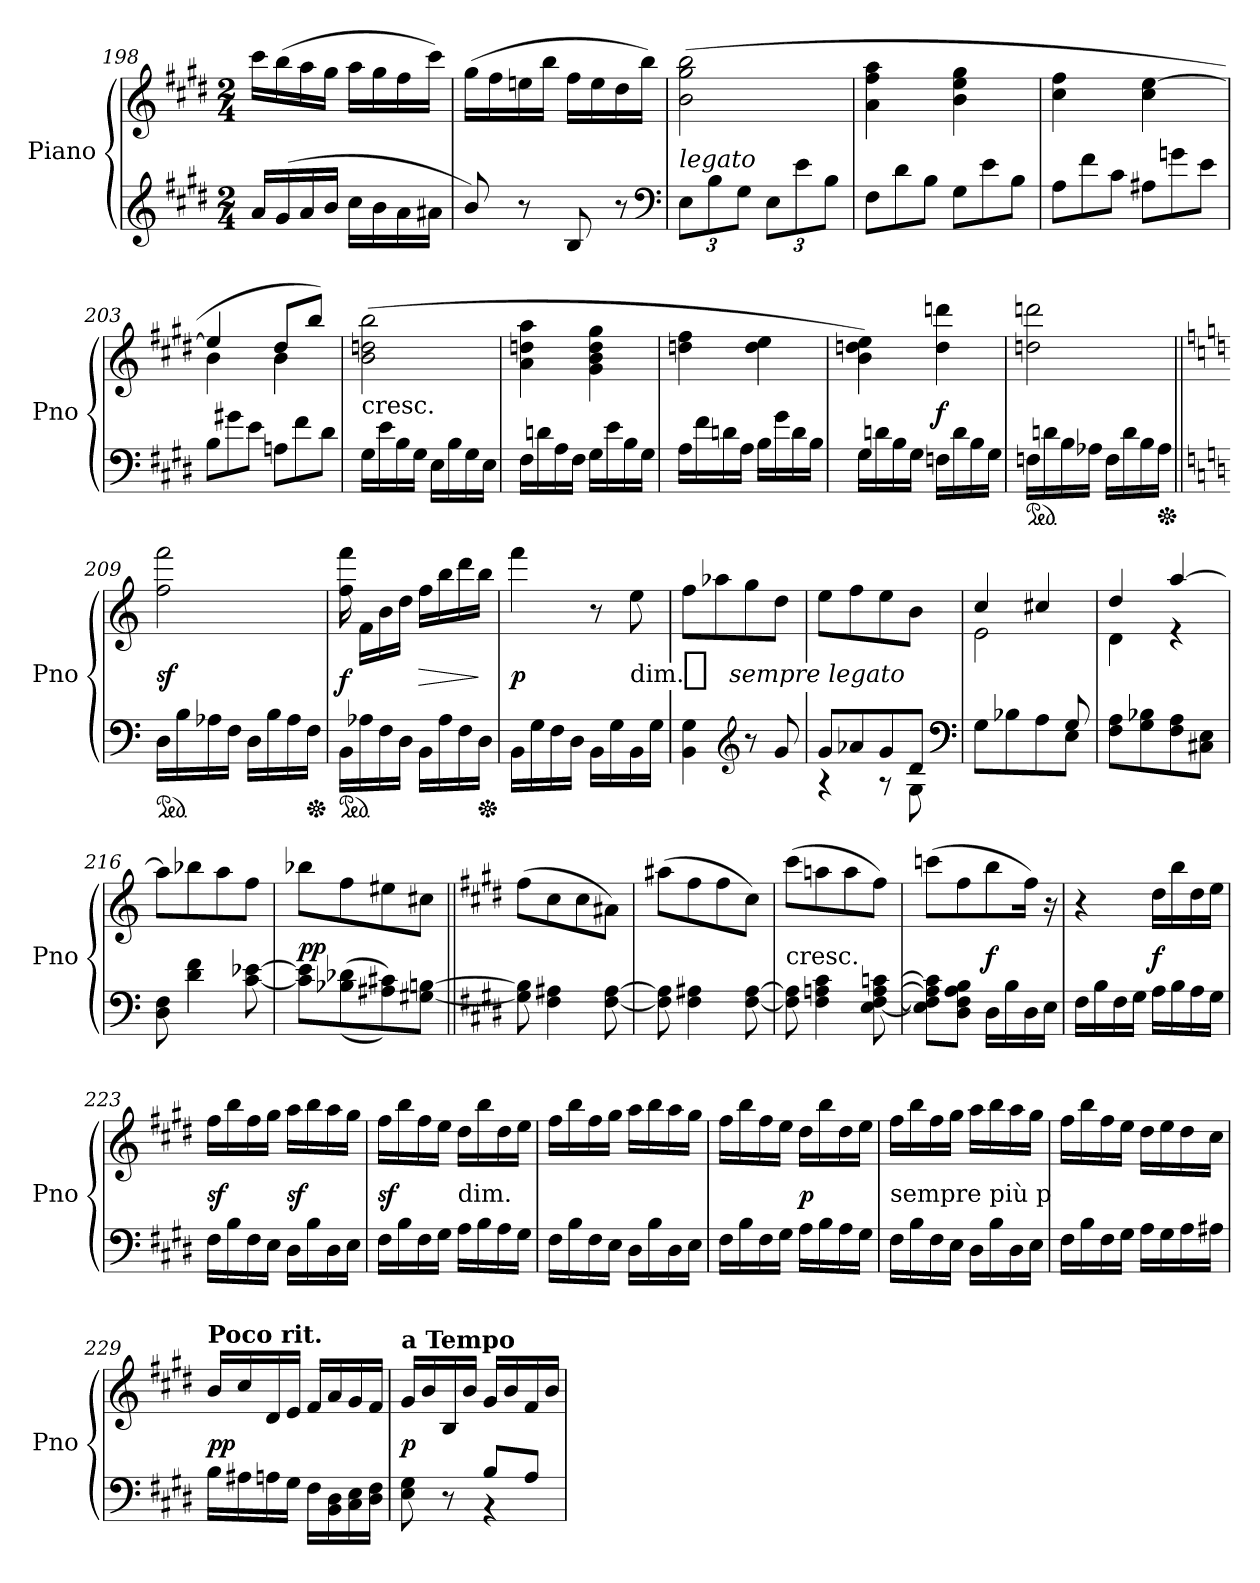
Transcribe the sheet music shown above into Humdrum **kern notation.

**kern	**kern	**dynam
*part1	*part1	*part1
*staff2	*staff1	*staff1/2
*I"Piano	*	*
*I'Pno	*	*
*clefG2	*clefG2	*
*k[f#c#g#d#]	*k[f#c#g#d#]	*
*M2/4	*M2/4	*
=198	=198	=198
16aLL	16ccc#LL	.
(16g#	(16bb	.
16a	16aa	.
16bJJ	16gg#JJ	.
16cc#LL	16aaLL	.
16b	16gg#	.
16a	16ff#	.
16a#XJJ	16ccc#JJ)	.
=199	=199	=199
8b/)	(16gg#LL	.
.	16ff#	.
8r	16een	.
.	16bbJJ	.
8B	16ff#LL	.
.	16ee	.
8r	16dd#	.
.	16bbJJ)	.
*clefF4	*	*
=200	=200	=200
!LO:TX:a:i:t=legato	!	!
12EL	(>2b 2gg# 2bb	.
12B	.	.
12G#J	.	.
12EL	.	.
12e	.	.
12BJ	.	.
=201	=201	=201
*Xtuplet	*	*
12F#L	4a 4ff# 4aa	.
12d#	.	.
12BJ	.	.
12G#L	4b 4ee 4gg#	.
12e	.	.
12BJ	.	.
=202	=202	=202
12AL	4cc# 4ff#	.
12f#	.	.
12c#J	.	.
12A#XL	4cc# [4ee	.
12gn	.	.
12eJ	.	.
=203	=203	=203
*	*^	*
12BL	4ee]	4b	.
12g#X	.	.	.
12eJ	.	.	.
12AnL	8dd#L	4b	.
12f#	.	.	.
.	8bbJ)	.	.
12d#J	.	.	.
*	*v	*v	*
=204	=204	=204
!	!LO:TX:c:t=cresc.	!
16G#LL	(2b 2ddn 2bb	.
16e	.	.
16B	.	.
16G#JJ	.	.
16ELL	.	.
16B	.	.
16G#	.	.
16EJJ	.	.
=205	=205	=205
16F#LL	4a 4ddn 4aa	.
16dn	.	.
16A	.	.
16F#JJ	.	.
16G#LL	4g# 4b 4dd 4gg#	.
16e	.	.
16B	.	.
16G#JJ	.	.
=206	=206	=206
16ALL	4ddn 4ff#	.
16f#	.	.
16dn	.	.
16AJJ	.	.
16BLL	4dd 4ee	.
16g#	.	.
16d	.	.
16BJJ	.	.
=207	=207	=207
16G#LL	4b 4ddn 4ee)	.
16dn	.	.
16B	.	.
16G#JJ	.	.
16FnLL	4dd 4dddn	f
16d	.	.
16B	.	.
16G#JJ	.	.
=208	=208	=208
*ped	*	*
16FnLL	2ddn 2dddn	.
16dn	.	.
16B	.	.
16A-XJJ	.	.
16FLL	.	.
16d	.	.
16B	.	.
*Xped	*	*
16A-JJ	.	.
=209||	=209||	=209||
*k[]	*k[]	*
*ped	*	*
16DLL	2ff 2fff	sf
16B	.	.
16A-X	.	.
16FJJ	.	.
16DLL	.	.
16B	.	.
16A-	.	.
*Xped	*	*
16FJJ	.	.
=210	=210	=210
*ped	*	*
16BBLL	16ff 16fff	f
16A-X	16f\LL	.
16F	16b\	.
16DJJ	16dd\JJ	.
16BBLL	16ffLL	>
16A-	16bb	.
16F	16ddd	.
*Xped	*	*
16DJJ	16bbJJ	]
=211	=211	=211
16BBLL	4fff	p
16G	.	.
16F	.	.
16DJJ	.	.
16BBLL	8r	.
16G	.	.
!	!LO:TX:c:t=dim.	!
16BB	8ee	.
16GJJ	.	.
=212	=212	=212
!	!	!LO:DY:t=%s sempre legato
4BB 4G	8ffL	pp
.	8aa-X	.
*clefG2	*	*
8r	8gg	.
8g	8ddJ	.
=213	=213	=213
*^	*	*
8gL	4r	8eeL	.
8a-X	.	8ff	.
8g	8r	8ee	.
8dJ	8G	8bJ	.
*clefF4	*	*	*
=214	=214	=214	=214
*	*	*^	*
4.ryy	8GL	4cc	2e	.
.	8B-X	.	.	.
.	8A	4cc#X	.	.
8G	8EJ	.	.	.
*v	*v	*	*	*
=215	=215	=215	=215
8F 8AL	4dd	4d	.
8G 8B-X	.	.	.
8F 8A	[4aa	4re	.
8C#X 8EJ	.	.	.
*	*v	*v	*
=216	=216	=216
8D 8F	8aaL]	.
4d 4f	8bb-X	.
.	8aa	.
[8c [8e-X	8ffJ	.
=217	=217	=217
8c] 8e-]L	8bb-XL	pp
(<(>8B-X 8d-X	8ff	.
8A#X 8c#X))	8ee#X	.
[8G#X [8BnJ	8cc#XJ	.
=218||	=218||	=218||
*k[f#c#g#d#]	*k[f#c#g#d#]	*
8G#] 8B]	(8ff#L	.
4F# 4A#X	8cc#	.
.	8cc#	.
[8F# [8A#	8a#XJ)	.
=219	=219	=219
8F#] 8A#]	(8aa#XL	.
4F# 4A#X	8ff#	.
.	8ff#	.
[8F# [8A#	8cc#J)	.
=220	=220	=220
!	!LO:TX:c:t=cresc.	!
8F#] 8A#]	(8ccc#L	.
4F# 4An 4c#	8aan	.
.	8aa	.
[8E [8F# [8A [8cn	8ff#J)	.
=221	=221	=221
8E] 8F#] 8A] 8c]L	(8cccnL	.
8D# 8F# 8A 8BJ	8ff#	.
16D#LL	8bb	f
16B	.	.
16D#	16ff#Jk)	.
16EJJ	16r	.
=222	=222	=222
16F#LL	4r	.
16B	.	.
16F#	.	.
16G#JJ	.	.
16ALL	16dd#LL	f
16B	16bb	.
16A	16dd#	.
16G#JJ	16eeJJ	.
=223	=223	=223
16F#LL	16ff#LL	sf
16B	16bb	.
16F#	16ff#	.
16EJJ	16gg#JJ	.
16D#LL	16aaLL	sf
16B	16bb	.
16D#	16aa	.
16EJJ	16gg#JJ	.
=224	=224	=224
16F#LL	16ff#LL	sf
16B	16bb	.
16F#	16ff#	.
16G#JJ	16eeJJ	.
!	!LO:TX:c:t=dim.	!
16ALL	16dd#LL	.
16B	16bb	.
16A	16dd#	.
16G#JJ	16eeJJ	.
=225	=225	=225
16F#LL	16ff#LL	.
16B	16bb	.
16F#	16ff#	.
16EJJ	16gg#JJ	.
16D#LL	16aaLL	.
16B	16bb	.
16D#	16aa	.
16EJJ	16gg#JJ	.
=226	=226	=226
16F#LL	16ff#LL	.
16B	16bb	.
16F#	16ff#	.
16G#JJ	16eeJJ	.
16ALL	16dd#LL	p
16B	16bb	.
16A	16dd#	.
16G#JJ	16eeJJ	.
=227	=227	=227
!	!LO:TX:c:t=sempre più p	!
16F#LL	16ff#LL	.
16B	16bb	.
16F#	16ff#	.
16EJJ	16gg#JJ	.
16D#LL	16aaLL	.
16B	16bb	.
16D#	16aa	.
16EJJ	16gg#JJ	.
=228	=228	=228
16F#LL	16ff#LL	.
16B	16bb	.
16F#	16ff#	.
16G#JJ	16eeJJ	.
16ALL	16dd#LL	.
16G#	16ee	.
16A	16dd#	.
16A#XJJ	16cc#JJ	.
=229	=229	=229
!	!LO:TX:a:B:t=Poco rit.	!
16BLL	16bLL	pp
16A#X	16cc#	.
16An	16d#	.
16G#JJ	16eJJ	.
16F#LL	16f#LL	.
16BB 16D#	16a	.
16C# 16E	16g#	.
16D# 16F#JJ	16f#JJ	.
=230	=230	=230
*^	*	*
!	!	!LO:TX:a:B:t=a Tempo	!
4ryy	8E 8G#	16g#LL	p
.	.	16b	.
.	8r	16B	.
.	.	16bJJ	.
8BL	4r	16g#LL	.
.	.	16b	.
8AJ	.	16f#	.
.	.	16bJJ	.
*v	*v	*	*
=	=	=
*-	*-	*-
